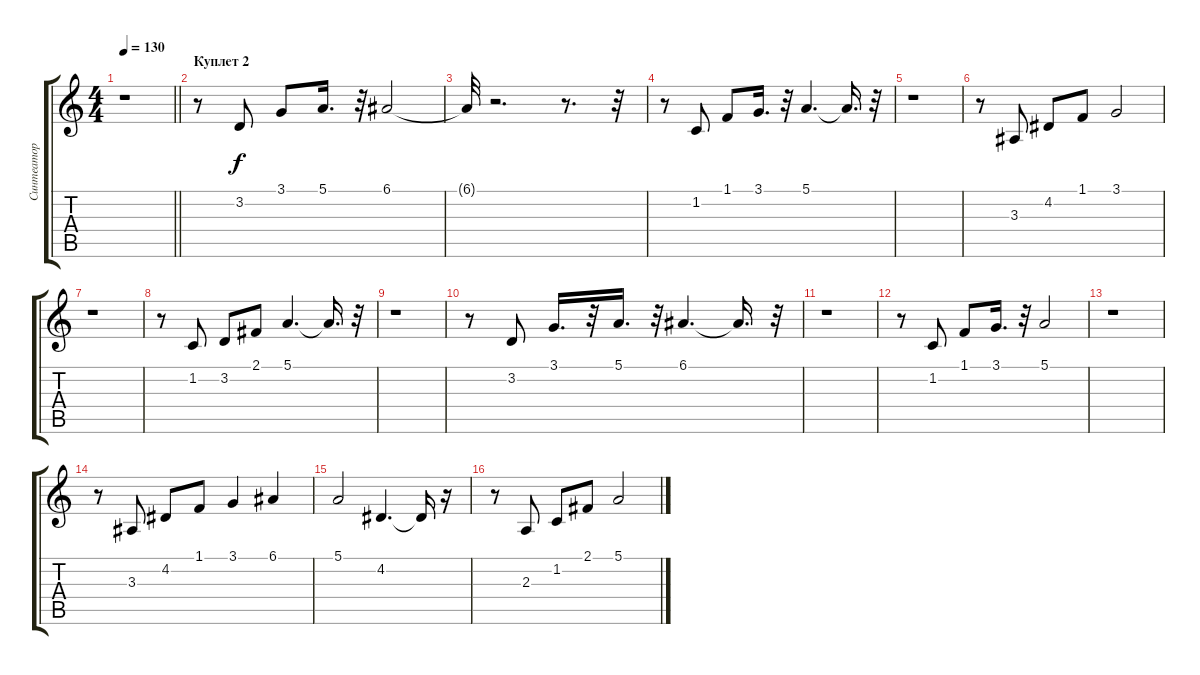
\track ("Синтеатор" "Синтеатор") {instrument fx5brightness}
\staff {score tabs}
\tuning (E4 B3 G3 D3 A2 E2) {hide}
\ts (4 4)
\tempo 130
\clef g2
\barLineRight lightlight
\ks c
r.1{dy f} |
\section ("" "Куплет 2")
r.8 3.2.8 3.1.8 5.1.16{d} r.32 6.1.2 |
6.1{t}.32 r.2{d} r.8{d} r.32 |
r.8 1.2.8 1.1.8 3.1.16{d} r.32 5.1.4{d} 5.1{t}.16{d} r.32 |
r.1 |
r.8 3.3.8 4.2.8 1.1.8 3.1.2 |
r.1 |
r.8 1.2.8 3.2.8 2.1.8 5.1.4{d} 5.1{t}.16{d} r.32 |
r.1 |
r.8 3.2.8 3.1.16{d} r.32 5.1.16{d} r.32 6.1.4{d} 6.1{t}.16{d} r.32 |
r.1 |
r.8 1.2.8 1.1.8 3.1.16{d} r.32 5.1.2 |
r.1 |
r.8 3.3.8 4.2.8 1.1.8 3.1.4 6.1.4 |
5.1.2 4.2.4{d} 4.2{t}.16 r.16 |
r.8 2.3.8 1.2.8 2.1.8 5.1.2
